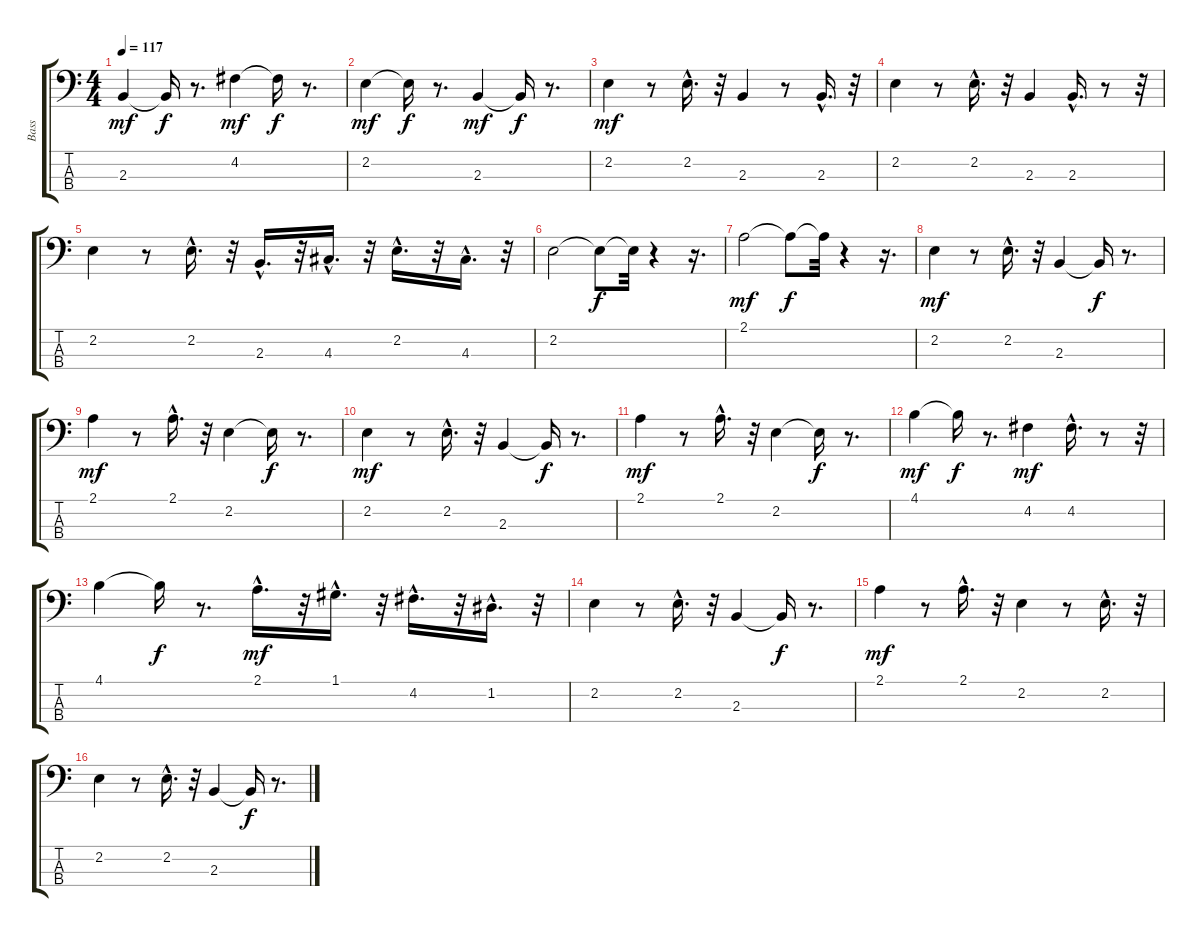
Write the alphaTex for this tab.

\track ("Bass" "Bass") {instrument electricbasspick}
\staff {score tabs}
\tuning (G2 D2 A1 E1) {hide}
\ts (4 4)
\tempo 117
\clef f4
\ks c
2.3.4{dy mf} 2.3{t}.16{dy f} r.8{d} 4.2.4{dy mf} 4.2{t}.16{dy f} r.8{d} |
2.2.4{dy mf} 2.2{t}.16{dy f} r.8{d} 2.3.4{dy mf} 2.3{t}.16{dy f} r.8{d} |
2.2.4{dy mf} r.8 2.2{hac}.16{d} r.32 2.3.4 r.8 2.3{hac}.16{d} r.32 |
2.2.4 r.8 2.2{hac}.16{d} r.32 2.3.4 2.3{hac}.16{d} r.8 r.32 |
2.2.4 r.8 2.2{hac}.16{d} r.32 2.3{hac}.16{d} r.32 4.3{hac}.16{d} r.32 2.2{hac}.16{d} r.32 4.3{hac}.16{d} r.32 |
2.2.2 2.2{t}.8{dy f} 2.2{t}.32 r.4 r.16{d} |
2.1.2{dy mf} 2.1{t}.8{dy f} 2.1{t}.32 r.4 r.16{d} |
2.2.4{dy mf} r.8 2.2{hac}.16{d} r.32 2.3.4 2.3{t}.16{dy f} r.8{d} |
2.1.4{dy mf} r.8 2.1{hac}.16{d} r.32 2.2.4 2.2{t}.16{dy f} r.8{d} |
2.2.4{dy mf} r.8 2.2{hac}.16{d} r.32 2.3.4 2.3{t}.16{dy f} r.8{d} |
2.1.4{dy mf} r.8 2.1{hac}.16{d} r.32 2.2.4 2.2{t}.16{dy f} r.8{d} |
4.1.4{dy mf} 4.1{t}.16{dy f} r.8{d} 4.2.4{dy mf} 4.2{hac}.16{d} r.8 r.32 |
4.1.4 4.1{t}.16{dy f} r.8{d} 2.1{hac}.16{d dy mf} r.32 1.1{hac}.16{d} r.32 4.2{hac}.16{d} r.32 1.2{hac}.16{d} r.32 |
2.2.4 r.8 2.2{hac}.16{d} r.32 2.3.4 2.3{t}.16{dy f} r.8{d} |
2.1.4{dy mf} r.8 2.1{hac}.16{d} r.32 2.2.4 r.8 2.2{hac}.16{d} r.32 |
2.2.4 r.8 2.2{hac}.16{d} r.32 2.3.4 2.3{t}.16{dy f} r.8{d}
